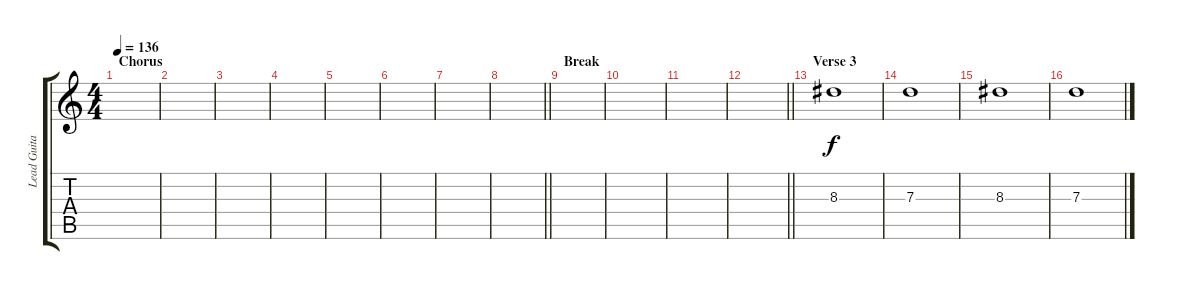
\track ("Lead Guitar" "Lead Guita") {instrument distortionguitar}
\staff {score tabs}
\tuning (E4 B3 G3 D3 A2 E2) {hide}
\ts (4 4)
\section ("" "Chorus")
\tempo 136
\clef g2
\ks c
|
|
|
|
|
|
|
\barLineRight lightlight
|
\section ("" "Break")
|
|
|
\barLineRight lightlight
|
\section ("" "Verse 3")
8.3.1{volume 13} |
7.3.1 |
8.3.1 |
7.3.1
